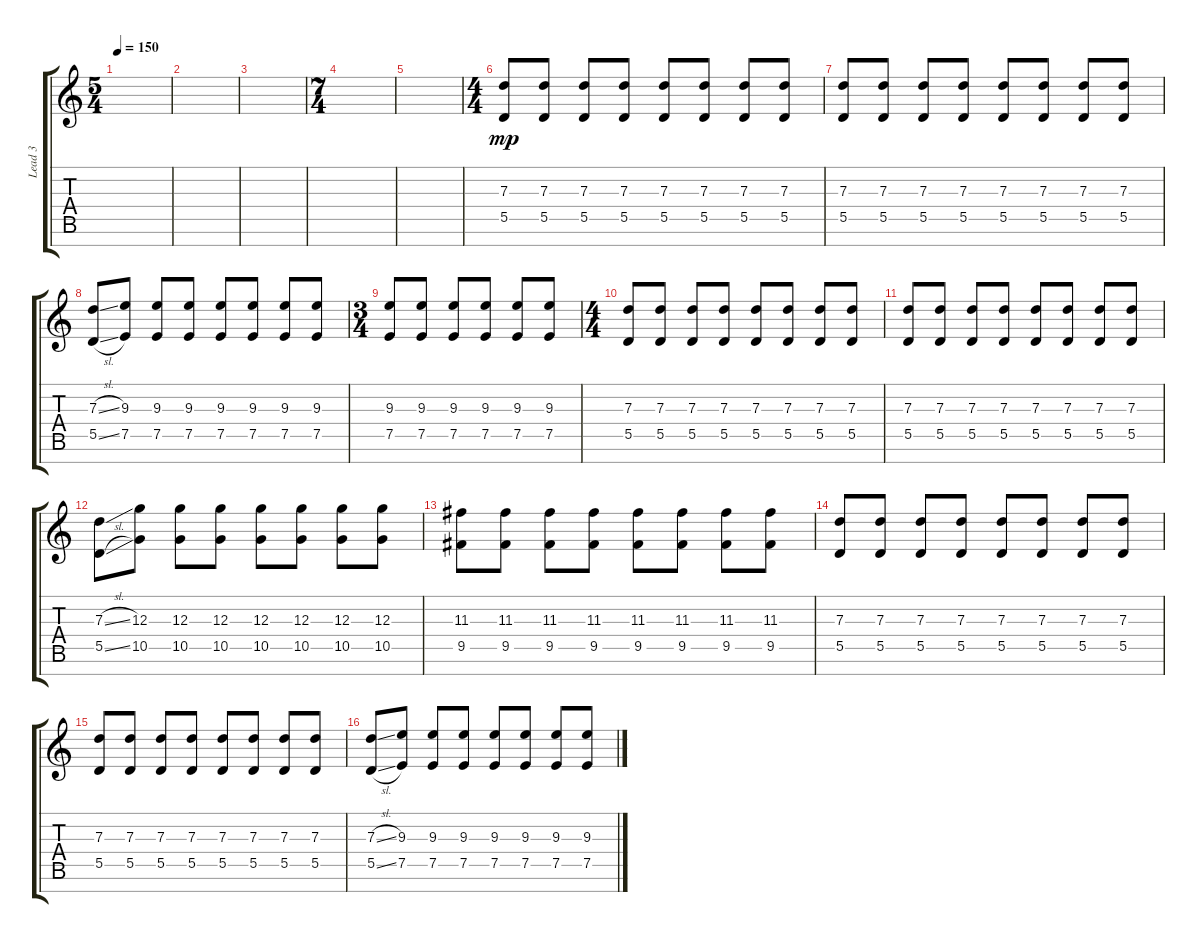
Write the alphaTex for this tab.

\track ("Lead 3" "Lead 3") {instrument distortionguitar}
\staff {score tabs}
\tuning (E4 B3 G3 D3 A2 E2 B1) {hide}
\ts (5 4)
\tempo 150
\clef g2
\ks c
|
|
|
\ts (7 4)
|
|
\ts (4 4)
(7.3 5.5).8{dy mp} (7.3 5.5).8 (7.3 5.5).8 (7.3 5.5).8 (7.3 5.5).8 (7.3 5.5).8 (7.3 5.5).8 (7.3 5.5).8 |
(7.3 5.5).8 (7.3 5.5).8 (7.3 5.5).8 (7.3 5.5).8 (7.3 5.5).8 (7.3 5.5).8 (7.3 5.5).8 (7.3 5.5).8 |
(7.3{sl} 5.5{sl}).8 (9.3 7.5).8 (9.3 7.5).8 (9.3 7.5).8 (9.3 7.5).8 (9.3 7.5).8 (9.3 7.5).8 (9.3 7.5).8 |
\ts (3 4)
(9.3 7.5).8 (9.3 7.5).8 (9.3 7.5).8 (9.3 7.5).8 (9.3 7.5).8 (9.3 7.5).8 |
\ts (4 4)
(7.3 5.5).8 (7.3 5.5).8 (7.3 5.5).8 (7.3 5.5).8 (7.3 5.5).8 (7.3 5.5).8 (7.3 5.5).8 (7.3 5.5).8 |
(7.3 5.5).8 (7.3 5.5).8 (7.3 5.5).8 (7.3 5.5).8 (7.3 5.5).8 (7.3 5.5).8 (7.3 5.5).8 (7.3 5.5).8 |
(7.3{sl} 5.5{sl}).8 (12.3 10.5).8 (12.3 10.5).8 (12.3 10.5).8 (12.3 10.5).8 (12.3 10.5).8 (12.3 10.5).8 (12.3 10.5).8 |
(11.3 9.5).8 (11.3 9.5).8 (11.3 9.5).8 (11.3 9.5).8 (11.3 9.5).8 (11.3 9.5).8 (11.3 9.5).8 (11.3 9.5).8 |
(7.3 5.5).8 (7.3 5.5).8 (7.3 5.5).8 (7.3 5.5).8 (7.3 5.5).8 (7.3 5.5).8 (7.3 5.5).8 (7.3 5.5).8 |
(7.3 5.5).8 (7.3 5.5).8 (7.3 5.5).8 (7.3 5.5).8 (7.3 5.5).8 (7.3 5.5).8 (7.3 5.5).8 (7.3 5.5).8 |
(7.3{sl} 5.5{sl}).8 (9.3 7.5).8 (9.3 7.5).8 (9.3 7.5).8 (9.3 7.5).8 (9.3 7.5).8 (9.3 7.5).8 (9.3 7.5).8
